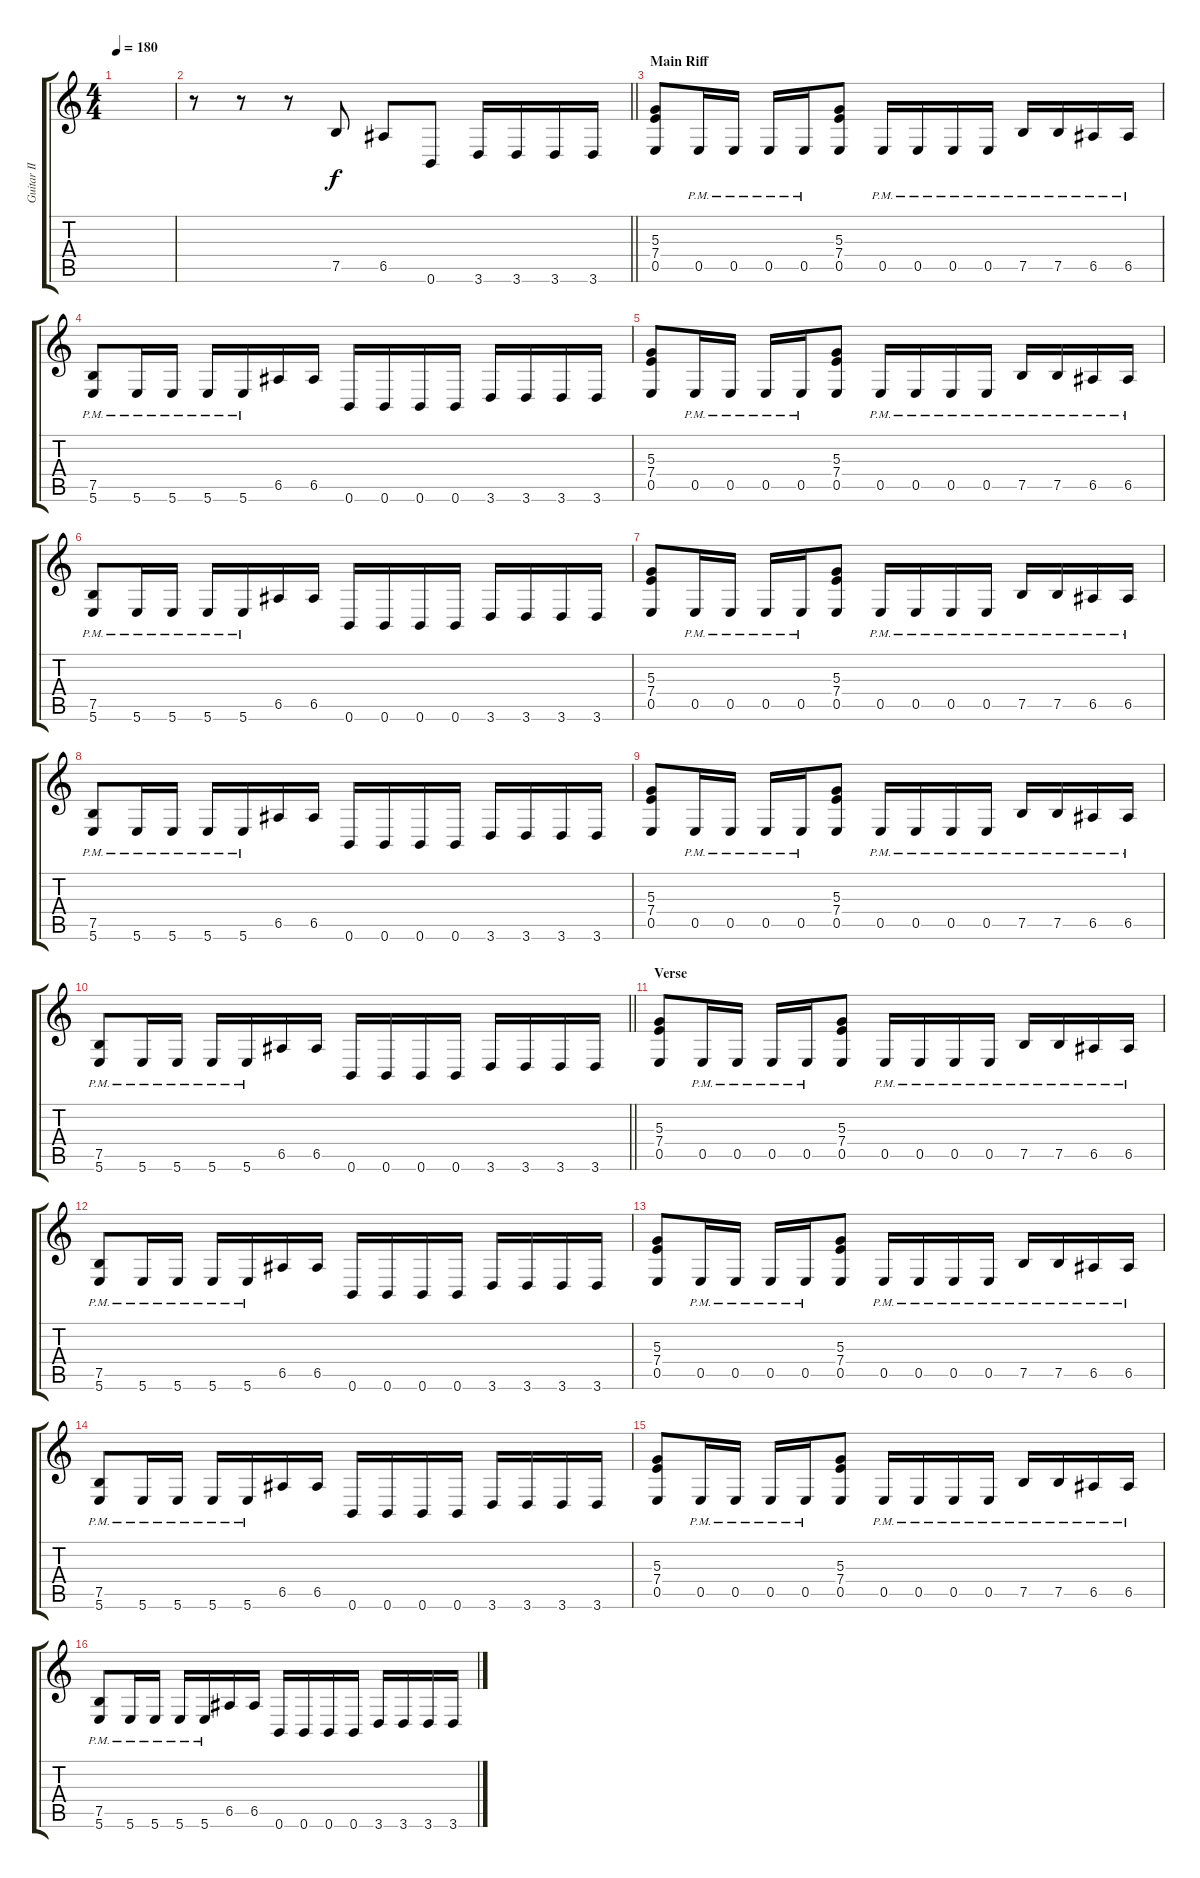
\track ("Guitar II" "Guitar II") {instrument distortionguitar}
\staff {score tabs}
\tuning (B3 Gb3 D3 A2 E2 B1) {hide}
\ts (4 4)
\tempo 180
\clef g2
\ks c
|
\barLineRight lightlight
r.8 r.8 r.8 7.5.8 6.5.8 0.6.8 3.6.16 3.6.16 3.6.16 3.6.16 |
\section ("" "Main Riff")
(5.3 7.4 0.5).8 0.5{pm}.16 0.5{pm}.16 0.5{pm}.16 0.5{pm}.16 (5.3 7.4 0.5).8 0.5{pm}.16 0.5{pm}.16 0.5{pm}.16 0.5{pm}.16 7.5{pm}.16 7.5{pm}.16 6.5{pm}.16 6.5{pm}.16 |
(7.5{pm} 5.6{pm}).8 5.6{pm}.16 5.6{pm}.16 5.6{pm}.16 5.6{pm}.16 6.5.16 6.5.16 0.6.16 0.6.16 0.6.16 0.6.16 3.6.16 3.6.16 3.6.16 3.6.16 |
(5.3 7.4 0.5).8 0.5{pm}.16 0.5{pm}.16 0.5{pm}.16 0.5{pm}.16 (5.3 7.4 0.5).8 0.5{pm}.16 0.5{pm}.16 0.5{pm}.16 0.5{pm}.16 7.5{pm}.16 7.5{pm}.16 6.5{pm}.16 6.5{pm}.16 |
(7.5{pm} 5.6{pm}).8 5.6{pm}.16 5.6{pm}.16 5.6{pm}.16 5.6{pm}.16 6.5.16 6.5.16 0.6.16 0.6.16 0.6.16 0.6.16 3.6.16 3.6.16 3.6.16 3.6.16 |
(5.3 7.4 0.5).8 0.5{pm}.16 0.5{pm}.16 0.5{pm}.16 0.5{pm}.16 (5.3 7.4 0.5).8 0.5{pm}.16 0.5{pm}.16 0.5{pm}.16 0.5{pm}.16 7.5{pm}.16 7.5{pm}.16 6.5{pm}.16 6.5{pm}.16 |
(7.5{pm} 5.6{pm}).8 5.6{pm}.16 5.6{pm}.16 5.6{pm}.16 5.6{pm}.16 6.5.16 6.5.16 0.6.16 0.6.16 0.6.16 0.6.16 3.6.16 3.6.16 3.6.16 3.6.16 |
(5.3 7.4 0.5).8 0.5{pm}.16 0.5{pm}.16 0.5{pm}.16 0.5{pm}.16 (5.3 7.4 0.5).8 0.5{pm}.16 0.5{pm}.16 0.5{pm}.16 0.5{pm}.16 7.5{pm}.16 7.5{pm}.16 6.5{pm}.16 6.5{pm}.16 |
\barLineRight lightlight
(7.5{pm} 5.6{pm}).8 5.6{pm}.16 5.6{pm}.16 5.6{pm}.16 5.6{pm}.16 6.5.16 6.5.16 0.6.16 0.6.16 0.6.16 0.6.16 3.6.16 3.6.16 3.6.16 3.6.16 |
\section ("" "Verse")
(5.3 7.4 0.5).8 0.5{pm}.16 0.5{pm}.16 0.5{pm}.16 0.5{pm}.16 (5.3 7.4 0.5).8 0.5{pm}.16 0.5{pm}.16 0.5{pm}.16 0.5{pm}.16 7.5{pm}.16 7.5{pm}.16 6.5{pm}.16 6.5{pm}.16 |
(7.5{pm} 5.6{pm}).8 5.6{pm}.16 5.6{pm}.16 5.6{pm}.16 5.6{pm}.16 6.5.16 6.5.16 0.6.16 0.6.16 0.6.16 0.6.16 3.6.16 3.6.16 3.6.16 3.6.16 |
(5.3 7.4 0.5).8 0.5{pm}.16 0.5{pm}.16 0.5{pm}.16 0.5{pm}.16 (5.3 7.4 0.5).8 0.5{pm}.16 0.5{pm}.16 0.5{pm}.16 0.5{pm}.16 7.5{pm}.16 7.5{pm}.16 6.5{pm}.16 6.5{pm}.16 |
(7.5{pm} 5.6{pm}).8 5.6{pm}.16 5.6{pm}.16 5.6{pm}.16 5.6{pm}.16 6.5.16 6.5.16 0.6.16 0.6.16 0.6.16 0.6.16 3.6.16 3.6.16 3.6.16 3.6.16 |
(5.3 7.4 0.5).8 0.5{pm}.16 0.5{pm}.16 0.5{pm}.16 0.5{pm}.16 (5.3 7.4 0.5).8 0.5{pm}.16 0.5{pm}.16 0.5{pm}.16 0.5{pm}.16 7.5{pm}.16 7.5{pm}.16 6.5{pm}.16 6.5{pm}.16 |
(7.5{pm} 5.6{pm}).8 5.6{pm}.16 5.6{pm}.16 5.6{pm}.16 5.6{pm}.16 6.5.16 6.5.16 0.6.16 0.6.16 0.6.16 0.6.16 3.6.16 3.6.16 3.6.16 3.6.16
